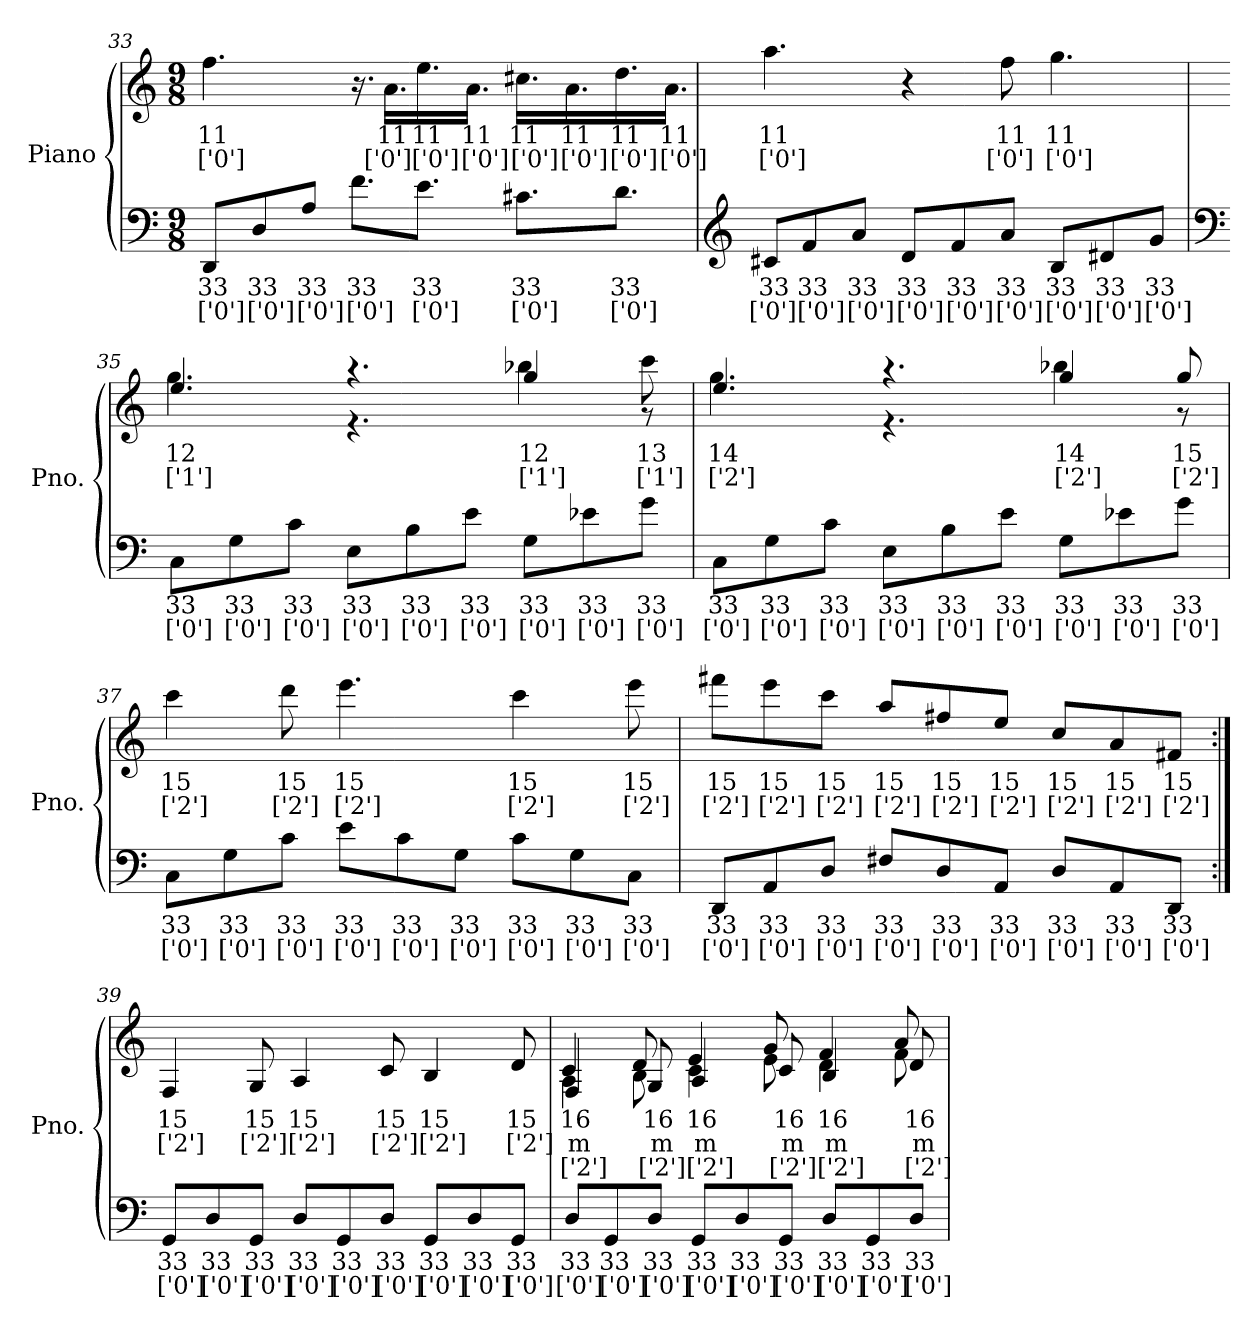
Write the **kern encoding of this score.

**kern	**text	**text	**kern	**text	**text	**text
*part1	*part1	*part1	*part1	*part1	*part1	*part1
*staff2	*staff2	*staff2	*staff1	*staff1	*staff1	*staff1
*I"Piano	*	*	*	*	*	*
*I'Pno.	*	*	*	*	*	*
*clefF4	*	*	*clefG2	*	*	*
*k[]	*	*	*k[]	*	*	*
*M9/8	*	*	*M9/8	*	*	*
=33	=33	=33	=33	=33	=33	=33
8DDi/L	33	['0']	4.ffj\	11	['0']	.
8Di/	33	['0']	.	.	.	.
8Ai/J	33	['0']	.	.	.	.
8.fi\L	33	['0']	16.r	.	.	.
.	.	.	16.aj\LL	11	['0']	.
8.ei\J	33	['0']	16.eej\	11	['0']	.
.	.	.	16.aj\JJ	11	['0']	.
8.c#Xi\L	33	['0']	16.cc#Xj\LL	11	['0']	.
.	.	.	16.aj\	11	['0']	.
8.di\J	33	['0']	16.ddj\	11	['0']	.
.	.	.	16.aj\JJ	11	['0']	.
!!LO:LB:g=z
=34	=34	=34	=34	=34	=34	=34
*clefG2	*	*	*	*	*	*
8c#Xi/L	33	['0']	4.aaj\	11	['0']	.
8fi/	33	['0']	.	.	.	.
8ai/J	33	['0']	.	.	.	.
8di/L	33	['0']	4r	.	.	.
8fi/	33	['0']	.	.	.	.
8ai/J	33	['0']	8ffj\	11	['0']	.
8Bi/L	33	['0']	4.ggj\	11	['0']	.
8d#Xi/	33	['0']	.	.	.	.
8gi/J	33	['0']	.	.	.	.
=35	=35	=35	=35	=35	=35	=35
*clefF4	*	*	*	*	*	*
*	*	*	*^	*	*	*
8Ci\L	33	['0']	4.eej	4.ggZ	12	['1']	.
8Gi\	33	['0']	.	.	.	.	.
8ci\J	33	['0']	.	.	.	.	.
8Ei\L	33	['0']	4.r	4.r	.	.	.
8Bi\	33	['0']	.	.	.	.	.
8ei\J	33	['0']	.	.	.	.	.
8Gi\L	33	['0']	4ggj	4bb-XZ	12	['1']	.
8e-Xi\	33	['0']	.	.	.	.	.
8gi\J	33	['0']	8cccZ\	8r	13	['1']	.
=36	=36	=36	=36	=36	=36	=36	=36
8Ci\L	33	['0']	4.eeZ	4.ggV	14	['2']	.
8Gi\	33	['0']	.	.	.	.	.
8ci\J	33	['0']	.	.	.	.	.
8Ei\L	33	['0']	4.r	4.r	.	.	.
8Bi\	33	['0']	.	.	.	.	.
8ei\J	33	['0']	.	.	.	.	.
8Gi\L	33	['0']	4ggZ	4bb-XV	14	['2']	.
8e-Xi\	33	['0']	.	.	.	.	.
8gi\J	33	['0']	8ggV/	8r	15	['2']	.
*	*	*	*v	*v	*	*	*
=37	=37	=37	=37	=37	=37	=37
8Ci\L	33	['0']	4cccV\	15	['2']	.
8Gi\	33	['0']	.	.	.	.
8ci\J	33	['0']	8dddV\	15	['2']	.
8ei\L	33	['0']	4.eeeV\	15	['2']	.
8ci\	33	['0']	.	.	.	.
8Gi\J	33	['0']	.	.	.	.
8ci\L	33	['0']	4cccV\	15	['2']	.
8Gi\	33	['0']	.	.	.	.
8Ci\J	33	['0']	8eeeV\	15	['2']	.
!!LO:LB:g=z
=38	=38	=38	=38	=38	=38	=38
8DDi/L	33	['0']	8fff#XV\L	15	['2']	.
8AAi/	33	['0']	8eeeV\	15	['2']	.
8Di/J	33	['0']	8cccV\J	15	['2']	.
8F#Xi/L	33	['0']	8aaV/L	15	['2']	.
8Di/	33	['0']	8ff#XV/	15	['2']	.
8AAi/J	33	['0']	8eeV/J	15	['2']	.
8Di/L	33	['0']	8ccV/L	15	['2']	.
8AAi/	33	['0']	8aV/	15	['2']	.
8DDi/J	33	['0']	8f#XV/J	15	['2']	.
=39:|!	=39:|!	=39:|!	=39:|!	=39:|!	=39:|!	=39:|!
8GGi/L	33	['0']	4FV/	15	['2']	.
8Di/	33	['0']	.	.	.	.
8GGi/J	33	['0']	8GV/	15	['2']	.
8Di/L	33	['0']	4AV/	15	['2']	.
8GGi/	33	['0']	.	.	.	.
8Di/J	33	['0']	8cV/	15	['2']	.
8GGi/L	33	['0']	4BV/	15	['2']	.
8Di/	33	['0']	.	.	.	.
8GGi/J	33	['0']	8dV/	15	['2']	.
=40	=40	=40	=40	=40	=40	=40
*	*	*	*^	*	*	*
*	*	*	*	*^	*	*	*
8Di/L	33	['0']	4Fj	4AZ	4cV	16	m	['2']
8GGi/	33	['0']	.	.	.	.	.	.
8Di/J	33	['0']	8Gj	8BZ	8dV	16	m	['2']
8GGi/L	33	['0']	4Aj	4cZ	4eV	16	m	['2']
8Di/	33	['0']	.	.	.	.	.	.
8GGi/J	33	['0']	8cj	8eZ	8gV	16	m	['2']
8Di/L	33	['0']	4Bj	4dZ	4fV	16	m	['2']
8GGi/	33	['0']	.	.	.	.	.	.
8Di/J	33	['0']	8dj	8fZ	8aV	16	m	['2']
*	*	*	*v	*v	*v	*	*	*
=	=	=	=	=	=	=
*-	*-	*-	*-	*-	*-	*-
